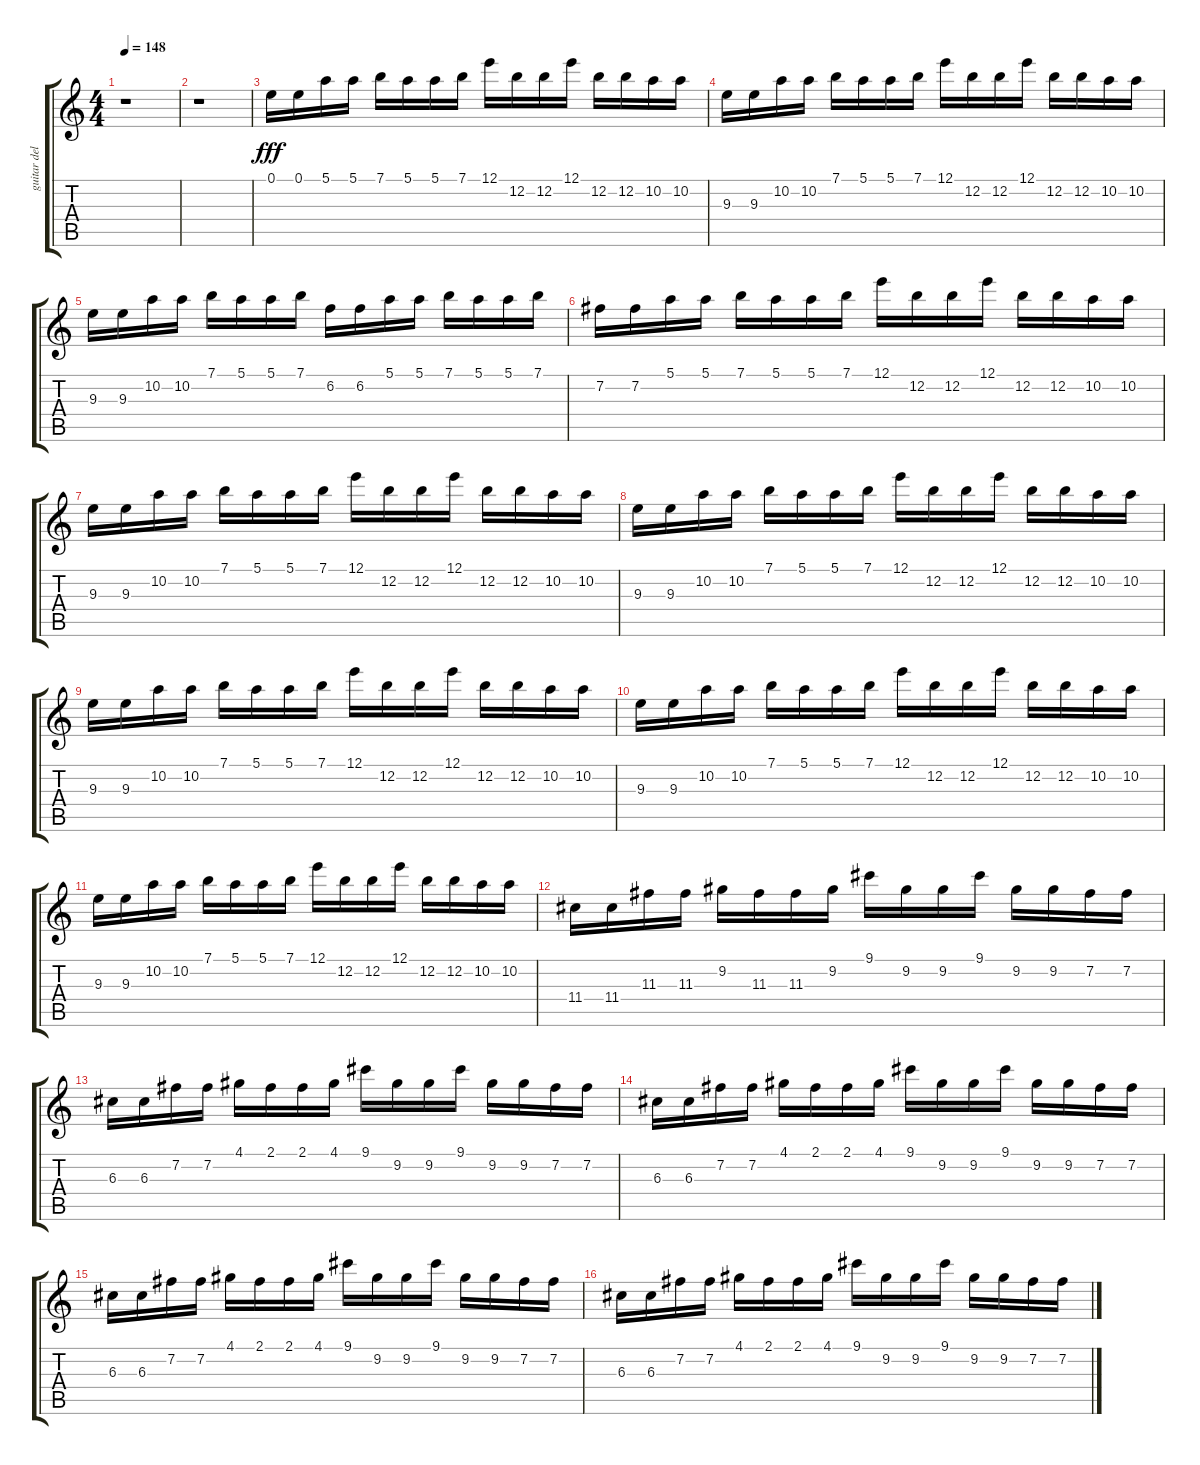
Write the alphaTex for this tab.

\track ("guitar delay 1" "guitar del") {instrument electricguitarjazz}
\staff {score tabs}
\tuning (E4 B3 G3 D3 A2 E2) {hide}
\ts (4 4)
\tempo 148
\clef g2
\ks c
r.1{dy fff} |
r.1 |
0.1.16 0.1.16 5.1.16 5.1.16 7.1.16 5.1.16 5.1.16 7.1.16 12.1.16 12.2.16 12.2.16 12.1.16 12.2.16 12.2.16 10.2.16 10.2.16 |
9.3.16 9.3.16 10.2.16 10.2.16 7.1.16 5.1.16 5.1.16 7.1.16 12.1.16 12.2.16 12.2.16 12.1.16 12.2.16 12.2.16 10.2.16 10.2.16 |
9.3.16 9.3.16 10.2.16 10.2.16 7.1.16 5.1.16 5.1.16 7.1.16 6.2.16 6.2.16 5.1.16 5.1.16 7.1.16 5.1.16 5.1.16 7.1.16 |
7.2.16 7.2.16 5.1.16 5.1.16 7.1.16 5.1.16 5.1.16 7.1.16 12.1.16 12.2.16 12.2.16 12.1.16 12.2.16 12.2.16 10.2.16 10.2.16 |
9.3.16 9.3.16 10.2.16 10.2.16 7.1.16 5.1.16 5.1.16 7.1.16 12.1.16 12.2.16 12.2.16 12.1.16 12.2.16 12.2.16 10.2.16 10.2.16 |
9.3.16 9.3.16 10.2.16 10.2.16 7.1.16 5.1.16 5.1.16 7.1.16 12.1.16 12.2.16 12.2.16 12.1.16 12.2.16 12.2.16 10.2.16 10.2.16 |
9.3.16 9.3.16 10.2.16 10.2.16 7.1.16 5.1.16 5.1.16 7.1.16 12.1.16 12.2.16 12.2.16 12.1.16 12.2.16 12.2.16 10.2.16 10.2.16 |
9.3.16 9.3.16 10.2.16 10.2.16 7.1.16 5.1.16 5.1.16 7.1.16 12.1.16 12.2.16 12.2.16 12.1.16 12.2.16 12.2.16 10.2.16 10.2.16 |
9.3.16 9.3.16 10.2.16 10.2.16 7.1.16 5.1.16 5.1.16 7.1.16 12.1.16 12.2.16 12.2.16 12.1.16 12.2.16 12.2.16 10.2.16 10.2.16 |
11.4.16 11.4.16 11.3.16 11.3.16 9.2.16 11.3.16 11.3.16 9.2.16 9.1.16 9.2.16 9.2.16 9.1.16 9.2.16 9.2.16 7.2.16 7.2.16 |
6.3.16 6.3.16 7.2.16 7.2.16 4.1.16 2.1.16 2.1.16 4.1.16 9.1.16 9.2.16 9.2.16 9.1.16 9.2.16 9.2.16 7.2.16 7.2.16 |
6.3.16 6.3.16 7.2.16 7.2.16 4.1.16 2.1.16 2.1.16 4.1.16 9.1.16 9.2.16 9.2.16 9.1.16 9.2.16 9.2.16 7.2.16 7.2.16 |
6.3.16 6.3.16 7.2.16 7.2.16 4.1.16 2.1.16 2.1.16 4.1.16 9.1.16 9.2.16 9.2.16 9.1.16 9.2.16 9.2.16 7.2.16 7.2.16 |
6.3.16 6.3.16 7.2.16 7.2.16 4.1.16 2.1.16 2.1.16 4.1.16 9.1.16 9.2.16 9.2.16 9.1.16 9.2.16 9.2.16 7.2.16 7.2.16
